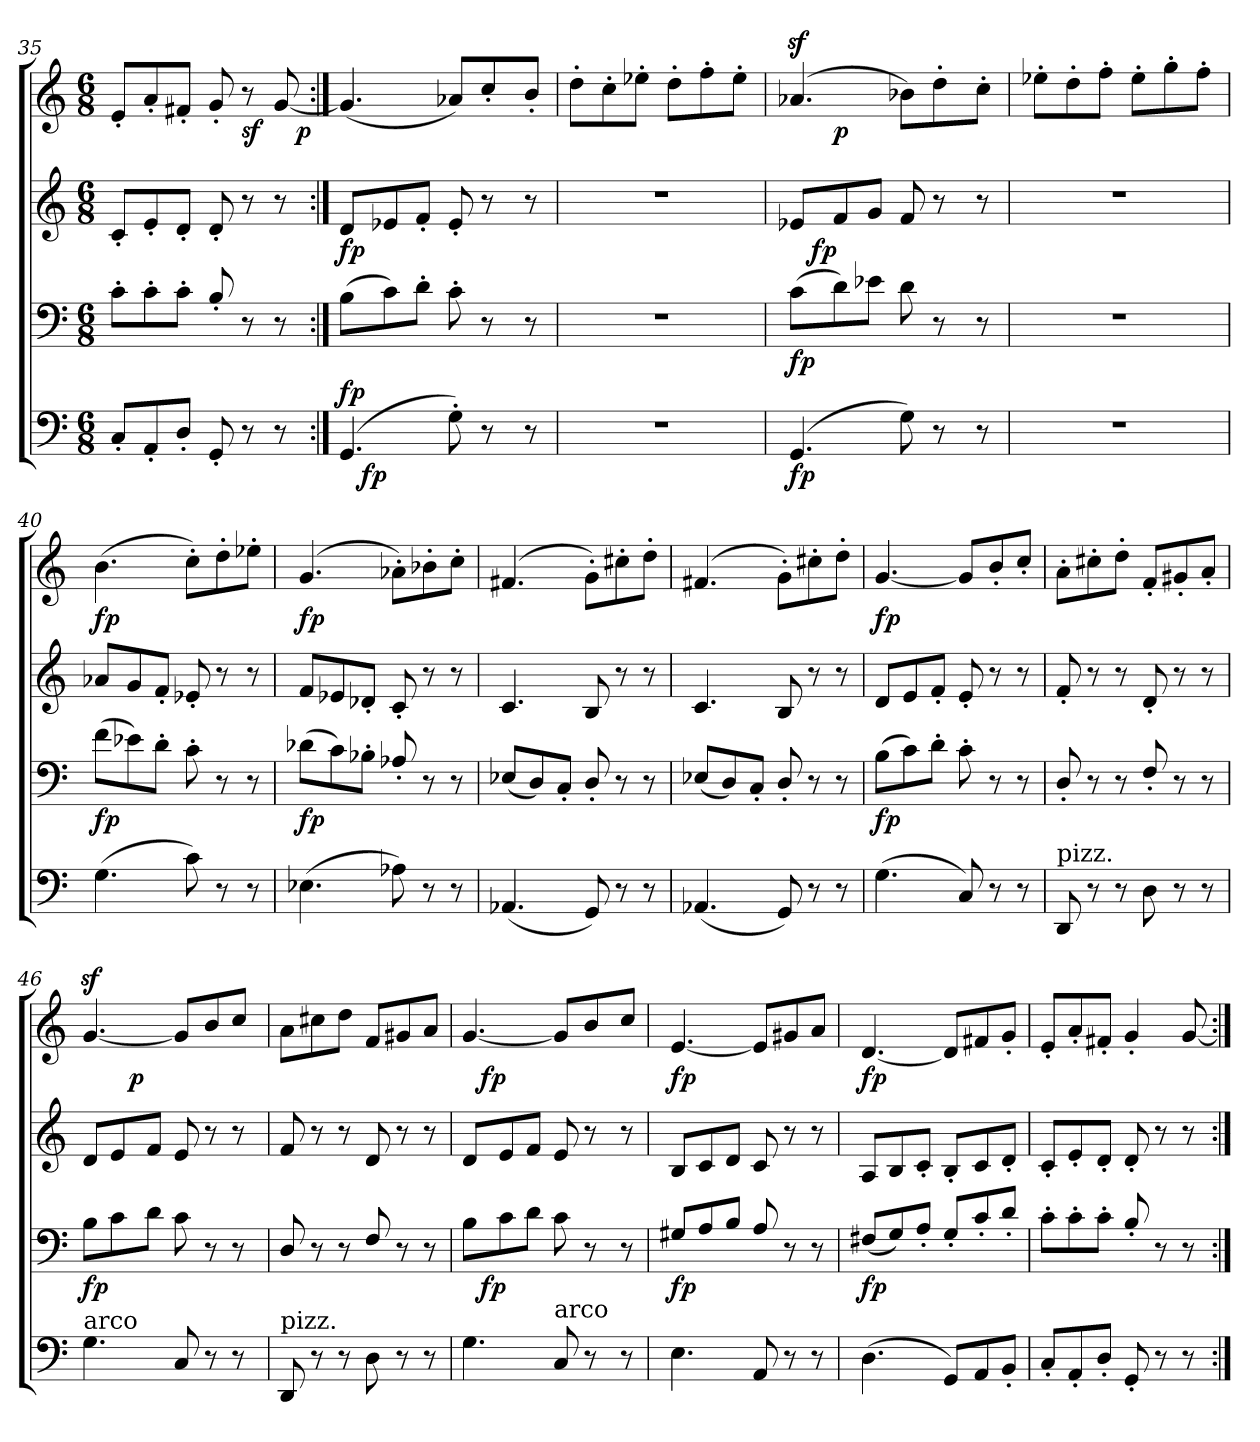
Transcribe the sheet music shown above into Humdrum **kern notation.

**kern	**dynam	**kern	**dynam	**kern	**kern	**dynam
*part4	*part4	*part3	*part3	*part2	*part1	*part1
*staff4	*staff4	*staff3	*staff3	*staff2	*staff1	*staff1
*M6/8	*	*M6/8	*	*M6/8	*M6/8	*
=35	=35	=35	=35	=35	=35	=35
*	*	*	*	*	*^	*
8C'</L	.	8c'>\L	.	8c'</L	8e'</L	2ryy	.
8AA'</	.	8c'>\	.	8e'</	8a'</	.	.
8D'</J	.	8c'>\J	.	8d'</J	8f#'</J	.	.
8GG'</	.	8B'</	.	8d'</	8g'</	.	.
!	!	!	!	!	!	!	!LO:DY:b
8r	.	8r	.	8r	8r	8.ryy	sf
8r	.	8r	.	8r	[8g/	.	.
!	!	!	!	!	!	!	!LO:DY:b
.	.	.	.	.	.	16ryy	p
=36:|!	=36:|!	=36:|!	=36:|!	=36:|!	=36:|!	=36:|!	=36:|!
!	!LO:DY:a	!	!LO:DY:a	!	!	!	!
*^	*	*	*	*	*v	*v	*
(<4.GG/	16ryy	fp	(>8B\L	fp	8d/L	(<4.g/]	.
!	!	!LO:DY:b	!	!	!	!	!
.	2ryy	fp	.	.	.	.	.
.	.	.	8c\)	.	8e-/	.	.
.	.	.	8d'>\J	.	8f'</J	.	.
8G'>\)	.	.	8c'>\	.	8e-'</	8a-/L)	.
8r	.	.	8r	.	8r	8cc'</	.
.	8.ryy	.	.	.	.	.	.
8r	.	.	8r	.	8r	8b'</J	.
*v	*v	*	*	*	*	*	*
!!LO:LB:g=z
=37	=37	=37	=37	=37	=37	=37
2.r	.	2.r	.	2.r	8dd'>\L	.
.	.	.	.	.	8cc'>\	.
.	.	.	.	.	8ee-'>\J	.
.	.	.	.	.	8dd'>\L	.
.	.	.	.	.	8ff'>\	.
.	.	.	.	.	8ee-'>\J	.
=38	=38	=38	=38	=38	=38	=38
!	!LO:DY:b	!	!LO:DY:b	!	!	!
*	*	*^	*	*	*^	*
(<4.GG/	fp	(>8c\L	16ryy	fp	8e-/L	(<4.a-z</	8ryy	.
!	!	!	!	!LO:DY:a	!	!	!	!
.	.	.	2ryy	fp	.	.	.	.
!	!	!	!	!	!	!	!	!LO:DY:b
.	.	8d\)	.	.	8f/	.	2ryy	p
.	.	8e-\J	.	.	8g/J	.	.	.
8G\)	.	8d\	.	.	8f/	8b-\L)	.	.
8r	.	8r	.	.	8r	8dd'>\	.	.
.	.	.	8.ryy	.	.	.	.	.
8r	.	8r	.	.	8r	8cc'>\J	8ryy	.
*	*	*v	*v	*	*	*v	*v	*
=39	=39	=39	=39	=39	=39	=39
2.r	.	2.r	.	2.r	8ee-'>\L	.
.	.	.	.	.	8dd'>\	.
.	.	.	.	.	8ff'>\J	.
.	.	.	.	.	8ee-'>\L	.
.	.	.	.	.	8gg'>\	.
.	.	.	.	.	8ff'>\J	.
=40	=40	=40	=40	=40	=40	=40
!	!LO:DY:b	!	!	!	!	!
!	!LO:DY:n=1:b	!	!LO:DY:b	!	!	!LO:DY:b
(>4.G\	fp fp	(>8f\L	fp	8a-/L	(>4.b\	fp
.	.	8e-\)	.	8g/	.	.
.	.	8d'>\J	.	8f'</J	.	.
8c\)	.	8c'>\	.	8e-'</	8cc'>\L)	.
8r	.	8r	.	8r	8dd'>\	.
8r	.	8r	.	8r	8ee-'>\J	.
=41	=41	=41	=41	=41	=41	=41
!	!LO:DY:b	!	!	!	!	!
!	!LO:DY:n=1:b	!	!LO:DY:b	!	!	!LO:DY:b
(>4.E-\	fp fp	(>8d-\L	fp	8f/L	(<4.g/	fp
.	.	8c\)	.	8e-/	.	.
.	.	8B-'>\J	.	8d-'</J	.	.
8A-\)	.	8A-'</	.	8c'</	8a-'>\L)	.
8r	.	8r	.	8r	8b-'>\	.
8r	.	8r	.	8r	8cc'>\J	.
=42	=42	=42	=42	=42	=42	=42
(<4.AA-/	.	(<8E-/L	.	4.c/	(<4.f#/	.
.	.	8D/)	.	.	.	.
.	.	8C'</J	.	.	.	.
8GG/)	.	8D'</	.	8B/	8g'>\L)	.
8r	.	8r	.	8r	8cc#'>\	.
8r	.	8r	.	8r	8dd'>\J	.
=43	=43	=43	=43	=43	=43	=43
(<4.AA-/	.	(<8E-/L	.	4.c/	(<4.f#/	.
.	.	8D/)	.	.	.	.
.	.	8C'</J	.	.	.	.
8GG/)	.	8D'</	.	8B/	8g'>\L)	.
8r	.	8r	.	8r	8cc#'>\	.
8r	.	8r	.	8r	8dd'>\J	.
=44	=44	=44	=44	=44	=44	=44
!	!LO:DY:b	!	!	!	!	!
!	!LO:DY:n=1:b	!	!LO:DY:b	!	!	!LO:DY:b
(>4.G\	fp fp	(>8B\L	fp	8d/L	[4.g/	fp
.	.	8c\)	.	8e/	.	.
.	.	8d'>\J	.	8f'</J	.	.
8C/)	.	8c'>\	.	8e'</	8g/L]	.
8r	.	8r	.	8r	8b'</	.
8r	.	8r	.	8r	8cc'</J	.
=45	=45	=45	=45	=45	=45	=45
!LO:TX:a:t=pizz.	!	!	!	!	!	!
8DD/	.	8D'</	.	8f'</	8a'>\L	.
8r	.	8r	.	8r	8cc#'>\	.
8r	.	8r	.	8r	8dd'>\J	.
8D\	.	8F'</	.	8d'</	8f'</L	.
8r	.	8r	.	8r	8g#'</	.
8r	.	8r	.	8r	8a'</J	.
!!LO:LB:g=z
=46	=46	=46	=46	=46	=46	=46
!LO:TX:a:t=arco	!	!	!	!	!	!
!	!LO:DY:b	!	!	!	!	!
!	!LO:DY:n=1:b	!	!LO:DY:b	!	!	!
*	*	*	*	*	*^	*
4.G\	fp fp	8B\L	fp	8d/L	[4.gz</	8.ryy	.
.	.	8c\	.	8e/	.	.	.
!	!	!	!	!	!	!	!LO:DY:b
.	.	.	.	.	.	2ryy	p
.	.	8d\J	.	8f/J	.	.	.
8C/	.	8c\	.	8e/	8g/L]	.	.
8r	.	8r	.	8r	8b/	.	.
8r	.	8r	.	8r	8cc/J	.	.
.	.	.	.	.	.	16ryy	.
=47	=47	=47	=47	=47	=47	=47	=47
!LO:TX:a:t=pizz.	!	!	!	!	!	!	!
*	*	*	*	*	*v	*v	*
8DD/	.	8D/	.	8f/	8a\L	.
8r	.	8r	.	8r	8cc#\	.
8r	.	8r	.	8r	8dd\J	.
8D\	.	8F/	.	8d/	8f/L	.
8r	.	8r	.	8r	8g#/	.
8r	.	8r	.	8r	8a/J	.
=48	=48	=48	=48	=48	=48	=48
*^	*	*^	*	*	*^	*
4.G\	16ryy	.	8B\L	16ryy	.	8d/L	[4.g/	16ryy	.
!	!	!LO:DY:b	!	!	!	!	!	!	!
!	!	!LO:DY:n=1:b	!	!	!LO:DY:b	!	!	!	!LO:DY:b
.	2ryy	fp fp	.	2ryy	fp	.	.	2ryy	fp
.	.	.	8c\	.	.	8e/	.	.	.
.	.	.	8d\J	.	.	8f/J	.	.	.
!LO:TX:a:t=arco	!	!	!	!	!	!	!	!	!
8C/	.	.	8c\	.	.	8e/	8g/L]	.	.
8r	.	.	8r	.	.	8r	8b/	.	.
.	8.ryy	.	.	8.ryy	.	.	.	8.ryy	.
8r	.	.	8r	.	.	8r	8cc/J	.	.
=49	=49	=49	=49	=49	=49	=49	=49	=49	=49
!	!	!LO:DY:b	!	!	!	!	!	!	!
!	!	!LO:DY:n=1:b	!	!	!LO:DY:b	!	!	!	!LO:DY:b
*v	*v	*	*	*	*	*	*v	*v	*
*	*	*v	*v	*	*	*	*
4.E\	fp fp	8G#/L	fp	8B/L	[4.e/	fp
.	.	8A/	.	8c/	.	.
.	.	8B/J	.	8d/J	.	.
8AA/	.	8A/	.	8c/	8e/L]	.
8r	.	8r	.	8r	8g#/	.
8r	.	8r	.	8r	8a/J	.
=50	=50	=50	=50	=50	=50	=50
!	!LO:DY:b	!	!	!	!	!
!	!LO:DY:n=1:b	!	!LO:DY:b	!	!	!LO:DY:b
(>4.D\	fp fp	(<8F#/L	fp	8A/L	[4.d/	fp
.	.	8G/)	.	8B/	.	.
.	.	8A'</J	.	8c'</J	.	.
8GG/L)	.	8G'</L	.	8B'</L	8d/L]	.
8AA/	.	8c'</	.	8c/	8f#/	.
8BB'</J	.	8d'</J	.	8d'</J	8g'</J	.
=51	=51	=51	=51	=51	=51	=51
8C'</L	.	8c'>\L	.	8c'</L	8e'</L	.
8AA'</	.	8c'>\	.	8e'</	8a'</	.
8D'</J	.	8c'>\J	.	8d'</J	8f#'</J	.
8GG'</	.	8B'</	.	8d'</	4g'</	.
8r	.	8r	.	8r	.	.
8r	.	8r	.	8r	[8g/	.
=:|!	=:|!	=:|!	=:|!	=:|!	=:|!	=:|!
*-	*-	*-	*-	*-	*-	*-
